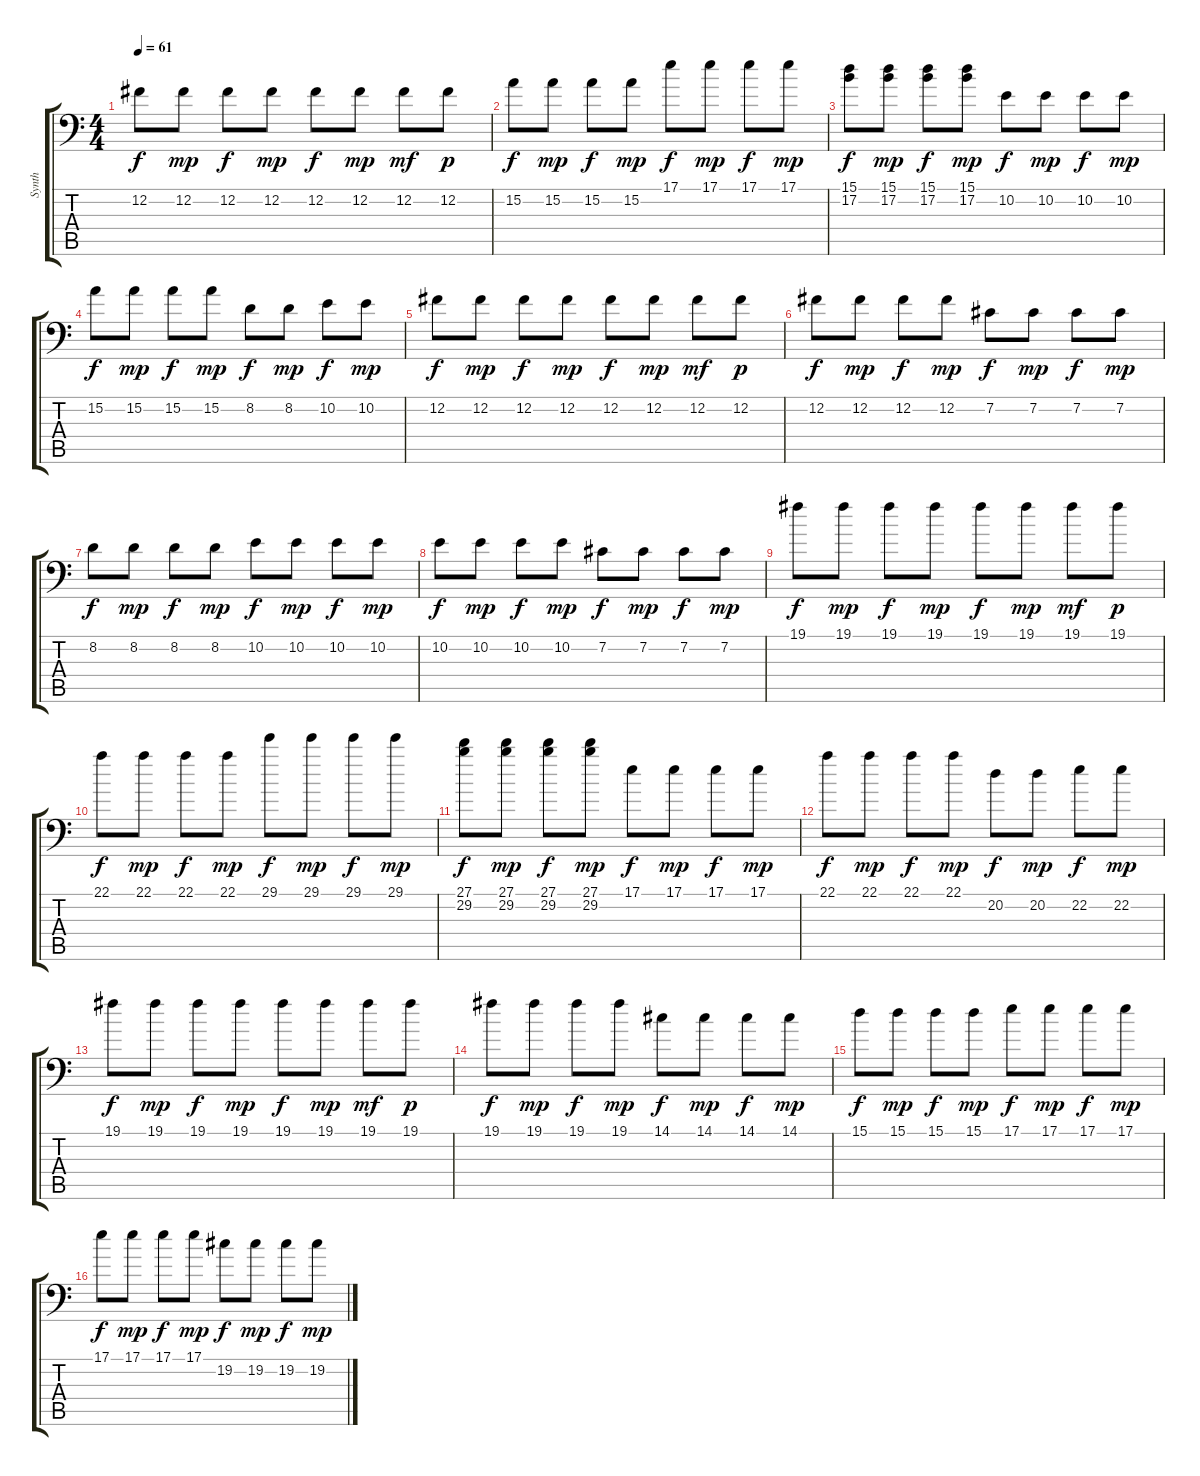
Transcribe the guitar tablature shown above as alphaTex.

\track ("Synth" "Synth") {instrument lead2sawtooth}
\staff {score tabs}
\tuning (B3 Gb3 D3 A2 E2 A1) {hide}
\ts (4 4)
\section ("" "")
\tempo 61
\clef f4
\ks c
12.2.8{dy f} 12.2.8{dy mp} 12.2.8{dy f} 12.2.8{dy mp} 12.2.8{dy f} 12.2.8{dy mp} 12.2.8{dy mf} 12.2.8{dy p} |
15.2.8{dy f} 15.2.8{dy mp} 15.2.8{dy f} 15.2.8{dy mp} 17.1.8{dy f} 17.1.8{dy mp} 17.1.8{dy f} 17.1.8{dy mp} |
(15.1 17.2).8{dy f} (15.1 17.2).8{dy mp} (15.1 17.2).8{dy f} (15.1 17.2).8{dy mp} 10.2.8{dy f} 10.2.8{dy mp} 10.2.8{dy f} 10.2.8{dy mp} |
15.2.8{dy f} 15.2.8{dy mp} 15.2.8{dy f} 15.2.8{dy mp} 8.2.8{dy f} 8.2.8{dy mp} 10.2.8{dy f} 10.2.8{dy mp} |
12.2.8{dy f} 12.2.8{dy mp} 12.2.8{dy f} 12.2.8{dy mp} 12.2.8{dy f} 12.2.8{dy mp} 12.2.8{dy mf} 12.2.8{dy p} |
12.2.8{dy f} 12.2.8{dy mp} 12.2.8{dy f} 12.2.8{dy mp} 7.2.8{dy f} 7.2.8{dy mp} 7.2.8{dy f} 7.2.8{dy mp} |
8.2.8{dy f} 8.2.8{dy mp} 8.2.8{dy f} 8.2.8{dy mp} 10.2.8{dy f} 10.2.8{dy mp} 10.2.8{dy f} 10.2.8{dy mp} |
10.2.8{dy f} 10.2.8{dy mp} 10.2.8{dy f} 10.2.8{dy mp} 7.2.8{dy f} 7.2.8{dy mp} 7.2.8{dy f} 7.2.8{dy mp} |
19.1.8{dy f} 19.1.8{dy mp} 19.1.8{dy f} 19.1.8{dy mp} 19.1.8{dy f} 19.1.8{dy mp} 19.1.8{dy mf} 19.1.8{dy p} |
22.1.8{dy f} 22.1.8{dy mp} 22.1.8{dy f} 22.1.8{dy mp} 29.1.8{dy f} 29.1.8{dy mp} 29.1.8{dy f} 29.1.8{dy mp} |
(27.1 29.2).8{dy f} (27.1 29.2).8{dy mp} (27.1 29.2).8{dy f} (27.1 29.2).8{dy mp} 17.1.8{dy f} 17.1.8{dy mp} 17.1.8{dy f} 17.1.8{dy mp} |
22.1.8{dy f} 22.1.8{dy mp} 22.1.8{dy f} 22.1.8{dy mp} 20.2.8{dy f} 20.2.8{dy mp} 22.2.8{dy f} 22.2.8{dy mp} |
19.1.8{dy f} 19.1.8{dy mp} 19.1.8{dy f} 19.1.8{dy mp} 19.1.8{dy f} 19.1.8{dy mp} 19.1.8{dy mf} 19.1.8{dy p} |
19.1.8{dy f} 19.1.8{dy mp} 19.1.8{dy f} 19.1.8{dy mp} 14.1.8{dy f} 14.1.8{dy mp} 14.1.8{dy f} 14.1.8{dy mp} |
15.1.8{dy f} 15.1.8{dy mp} 15.1.8{dy f} 15.1.8{dy mp} 17.1.8{dy f} 17.1.8{dy mp} 17.1.8{dy f} 17.1.8{dy mp} |
17.1.8{dy f} 17.1.8{dy mp} 17.1.8{dy f} 17.1.8{dy mp} 19.2.8{dy f} 19.2.8{dy mp} 19.2.8{dy f} 19.2.8{dy mp}
